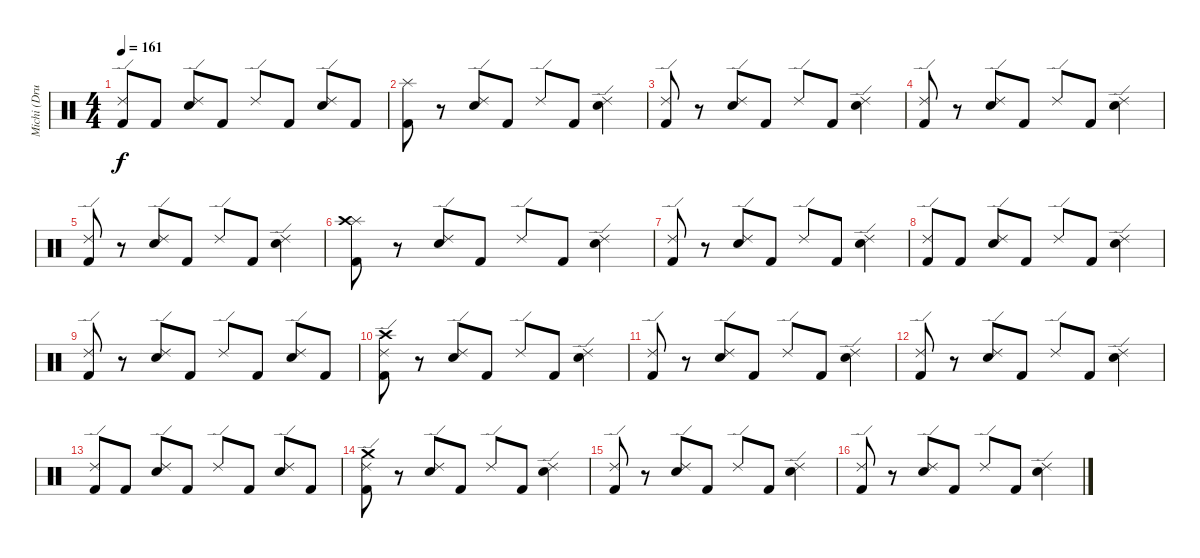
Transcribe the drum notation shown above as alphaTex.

\track ("Michi (Drums)" "Michi (Dru") {instrument percussion}
\staff {score}
\articulation defaults
\ts (4 4)
\tempo 161
\clef neutral
\ks c
("Ride (edge) 2" "Kick (hit) 2").8{dy f} "Kick (hit) 2".8 ("Ride (edge) 2" "Electric Snare (hit)").8 "Kick (hit) 2".8 "Ride (edge) 2".8 "Kick (hit) 2".8 ("Ride (edge) 2" "Electric Snare (hit)").8 "Kick (hit) 2".8 |
("Splash (hit)" "Kick (hit) 2").8 r.8 ("Ride (edge) 2" "Electric Snare (hit)").8 "Kick (hit) 2".8 "Ride (edge) 2".8 "Kick (hit) 2".8 ("Ride (edge) 2" "Electric Snare (hit)").4 |
("Ride (edge) 2" "Kick (hit) 2").8 r.8 ("Ride (edge) 2" "Electric Snare (hit)").8 "Kick (hit) 2".8 "Ride (edge) 2".8 "Kick (hit) 2".8 ("Ride (edge) 2" "Electric Snare (hit)").4 |
("Ride (edge) 2" "Kick (hit) 2").8 r.8 ("Ride (edge) 2" "Electric Snare (hit)").8 "Kick (hit) 2".8 "Ride (edge) 2".8 "Kick (hit) 2".8 ("Ride (edge) 2" "Electric Snare (hit)").4 |
("Ride (edge) 2" "Kick (hit) 2").8 r.8 ("Ride (edge) 2" "Electric Snare (hit)").8 "Kick (hit) 2".8 "Ride (edge) 2".8 "Kick (hit) 2".8 ("Ride (edge) 2" "Electric Snare (hit)").4 |
("Splash (hit)" "Crash high (hit)" "Kick (hit) 2").8 r.8 ("Ride (edge) 2" "Electric Snare (hit)").8 "Kick (hit) 2".8 "Ride (edge) 2".8 "Kick (hit) 2".8 ("Ride (edge) 2" "Electric Snare (hit)").4 |
("Ride (edge) 2" "Kick (hit) 2").8 r.8 ("Ride (edge) 2" "Electric Snare (hit)").8 "Kick (hit) 2".8 "Ride (edge) 2".8 "Kick (hit) 2".8 ("Ride (edge) 2" "Electric Snare (hit)").4 |
("Ride (edge) 2" "Kick (hit) 2").8 "Kick (hit) 2".8 ("Ride (edge) 2" "Electric Snare (hit)").8 "Kick (hit) 2".8 "Ride (edge) 2".8 "Kick (hit) 2".8 ("Ride (edge) 2" "Electric Snare (hit)").4 |
("Ride (edge) 2" "Kick (hit) 2").8 r.8 ("Ride (edge) 2" "Electric Snare (hit)").8 "Kick (hit) 2".8 "Ride (edge) 2".8 "Kick (hit) 2".8 ("Ride (edge) 2" "Electric Snare (hit)").8 "Kick (hit) 2".8 |
("Crash high (hit)" "Ride (edge) 2" "Kick (hit) 2").8 r.8 ("Ride (edge) 2" "Electric Snare (hit)").8 "Kick (hit) 2".8 "Ride (edge) 2".8 "Kick (hit) 2".8 ("Ride (edge) 2" "Electric Snare (hit)").4 |
("Ride (edge) 2" "Kick (hit) 2").8 r.8 ("Ride (edge) 2" "Electric Snare (hit)").8 "Kick (hit) 2".8 "Ride (edge) 2".8 "Kick (hit) 2".8 ("Ride (edge) 2" "Electric Snare (hit)").4 |
("Ride (edge) 2" "Kick (hit) 2").8 r.8 ("Ride (edge) 2" "Electric Snare (hit)").8 "Kick (hit) 2".8 "Ride (edge) 2".8 "Kick (hit) 2".8 ("Ride (edge) 2" "Electric Snare (hit)").4 |
("Ride (edge) 2" "Kick (hit) 2").8 "Kick (hit) 2".8 ("Ride (edge) 2" "Electric Snare (hit)").8 "Kick (hit) 2".8 "Ride (edge) 2".8 "Kick (hit) 2".8 ("Ride (edge) 2" "Electric Snare (hit)").8 "Kick (hit) 2".8 |
("Crash medium (hit)" "Ride (edge) 2" "Kick (hit) 2").8 r.8 ("Ride (edge) 2" "Electric Snare (hit)").8 "Kick (hit) 2".8 "Ride (edge) 2".8 "Kick (hit) 2".8 ("Ride (edge) 2" "Electric Snare (hit)").4 |
("Ride (edge) 2" "Kick (hit) 2").8 r.8 ("Ride (edge) 2" "Electric Snare (hit)").8 "Kick (hit) 2".8 "Ride (edge) 2".8 "Kick (hit) 2".8 ("Ride (edge) 2" "Electric Snare (hit)").4 |
("Ride (edge) 2" "Kick (hit) 2").8 r.8 ("Ride (edge) 2" "Electric Snare (hit)").8 "Kick (hit) 2".8 "Ride (edge) 2".8 "Kick (hit) 2".8 ("Ride (edge) 2" "Electric Snare (hit)").4
